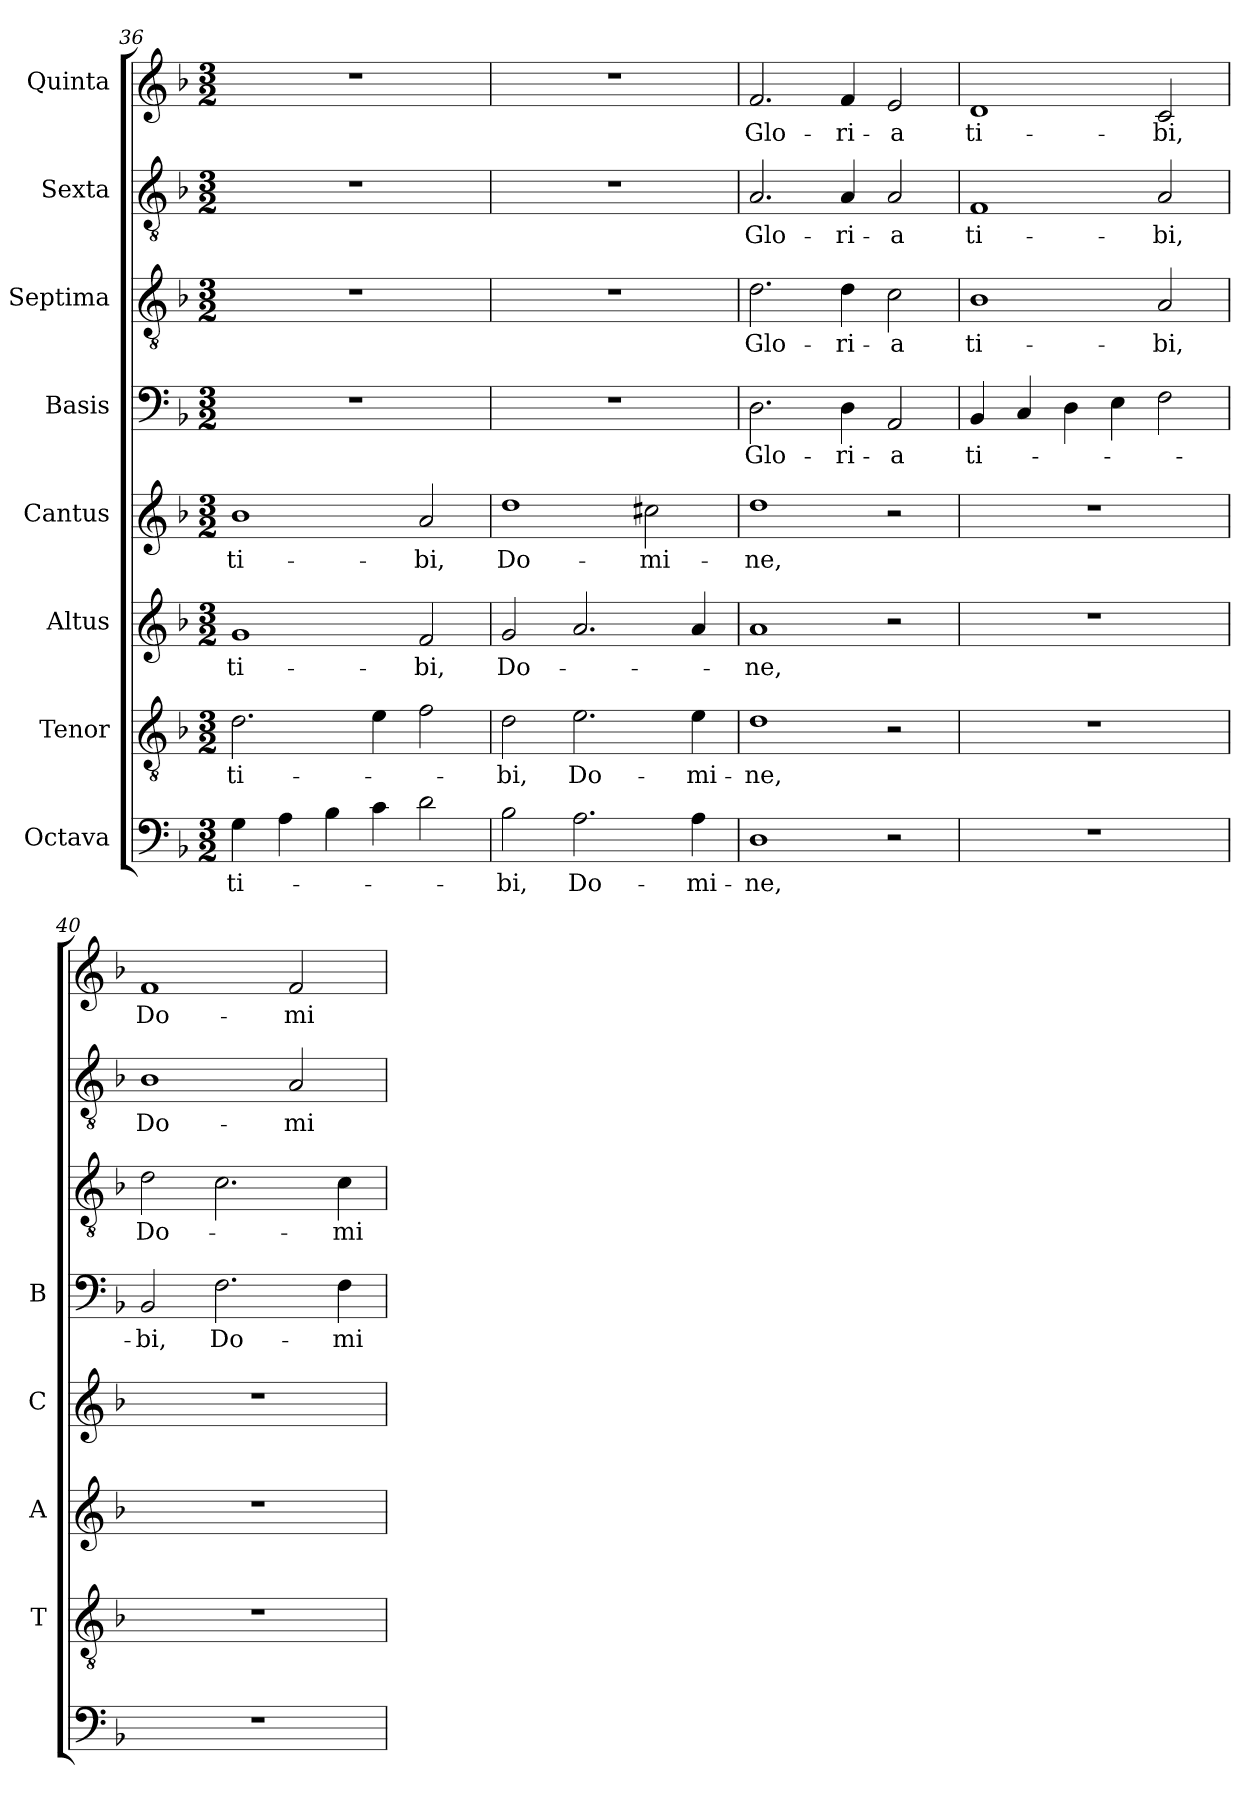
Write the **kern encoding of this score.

**kern	**text	**kern	**text	**kern	**text	**kern	**text	**kern	**text	**kern	**text	**kern	**text	**kern	**text
*part8	*part8	*part7	*part7	*part6	*part6	*part5	*part5	*part4	*part4	*part3	*part3	*part2	*part2	*part1	*part1
*staff8	*staff8	*staff7	*staff7	*staff6	*staff6	*staff5	*staff5	*staff4	*staff4	*staff3	*staff3	*staff2	*staff2	*staff1	*staff1
*I"Octava	*	*I"Tenor	*	*I"Altus	*	*I"Cantus	*	*I"Basis	*	*I"Septima	*	*I"Sexta	*	*I"Quinta	*
*	*	*I'T	*	*I'A	*	*I'C	*	*I'B	*	*	*	*	*	*	*
*clefF4	*	*clefGv2	*	*clefG2	*	*clefG2	*	*clefF4	*	*clefGv2	*	*clefGv2	*	*clefG2	*
*k[b-]	*	*k[b-]	*	*k[b-]	*	*k[b-]	*	*k[b-]	*	*k[b-]	*	*k[b-]	*	*k[b-]	*
*F:	*	*F:	*	*F:	*	*F:	*	*F:	*	*F:	*	*F:	*	*F:	*
*M3/2	*	*M3/2	*	*M3/2	*	*M3/2	*	*M3/2	*	*M3/2	*	*M3/2	*	*M3/2	*
=36	=36	=36	=36	=36	=36	=36	=36	=36	=36	=36	=36	=36	=36	=36	=36
!	!LO:LY:b	!	!LO:LY:b	!	!LO:LY:b	!	!LO:LY:b	!	!	!	!	!	!	!	!
4G\	ti-	2.d\	ti-	1g	ti-	1b-	ti-	1.r	.	1.r	.	1.r	.	1.r	.
4A\	.	.	.	.	.	.	.	.	.	.	.	.	.	.	.
4B-\	.	.	.	.	.	.	.	.	.	.	.	.	.	.	.
4c\	.	4e\	.	.	.	.	.	.	.	.	.	.	.	.	.
!	!	!	!	!	!LO:LY:b	!	!LO:LY:b	!	!	!	!	!	!	!	!
2d\	.	2f\	.	2f/	-bi,	2a/	-bi,	.	.	.	.	.	.	.	.
=37	=37	=37	=37	=37	=37	=37	=37	=37	=37	=37	=37	=37	=37	=37	=37
!	!LO:LY:b	!	!LO:LY:b	!	!LO:LY:b	!	!LO:LY:b	!	!	!	!	!	!	!	!
2B-\	-bi,	2d\	-bi,	2g/	Do-	1dd	Do-	1.r	.	1.r	.	1.r	.	1.r	.
!	!LO:LY:b	!	!LO:LY:b	!	!	!	!	!	!	!	!	!	!	!	!
2.A\	Do-	2.e\	Do-	2.a/	.	.	.	.	.	.	.	.	.	.	.
!	!	!	!	!	!	!	!LO:LY:b	!	!	!	!	!	!	!	!
.	.	.	.	.	.	2cc#X\	-mi-	.	.	.	.	.	.	.	.
!	!LO:LY:b	!	!LO:LY:b	!	!	!	!	!	!	!	!	!	!	!	!
4A\	-mi-	4e\	-mi-	4a/	.	.	.	.	.	.	.	.	.	.	.
=38	=38	=38	=38	=38	=38	=38	=38	=38	=38	=38	=38	=38	=38	=38	=38
!	!LO:LY:b	!	!LO:LY:b	!	!LO:LY:b	!	!LO:LY:b	!	!LO:LY:b	!	!LO:LY:b	!	!LO:LY:b	!	!LO:LY:b
1D	-ne,	1d	-ne,	1a	-ne,	1dd	-ne,	2.D\	Glo-	2.d\	Glo-	2.A/	Glo-	2.f/	Glo-
!	!	!	!	!	!	!	!	!	!LO:LY:b	!	!LO:LY:b	!	!LO:LY:b	!	!LO:LY:b
.	.	.	.	.	.	.	.	4D\	-ri-	4d\	-ri-	4A/	-ri-	4f/	-ri-
!	!	!	!	!	!	!	!	!	!LO:LY:b	!	!LO:LY:b	!	!LO:LY:b	!	!LO:LY:b
2r	.	2r	.	2r	.	2r	.	2AA/	-a	2c\	-a	2A/	-a	2e/	-a
=39	=39	=39	=39	=39	=39	=39	=39	=39	=39	=39	=39	=39	=39	=39	=39
!	!	!	!	!	!	!	!	!	!LO:LY:b	!	!LO:LY:b	!	!LO:LY:b	!	!LO:LY:b
1.r	.	1.r	.	1.r	.	1.r	.	4BB-/	ti-	1B-	ti-	1F	ti-	1d	ti-
.	.	.	.	.	.	.	.	4C/	.	.	.	.	.	.	.
.	.	.	.	.	.	.	.	4D\	.	.	.	.	.	.	.
.	.	.	.	.	.	.	.	4E\	.	.	.	.	.	.	.
!	!	!	!	!	!	!	!	!	!	!	!LO:LY:b	!	!LO:LY:b	!	!LO:LY:b
.	.	.	.	.	.	.	.	2F\	.	2A/	-bi,	2A/	-bi,	2c/	-bi,
!!LO:PB:g=z
=40	=40	=40	=40	=40	=40	=40	=40	=40	=40	=40	=40	=40	=40	=40	=40
!	!	!	!	!	!	!	!	!	!LO:LY:b	!	!LO:LY:b	!	!LO:LY:b	!	!LO:LY:b
1.r	.	1.r	.	1.r	.	1.r	.	2BB-/	-bi,	2d\	Do-	1B-	Do-	1f	Do-
!	!	!	!	!	!	!	!	!	!LO:LY:b	!	!	!	!	!	!
.	.	.	.	.	.	.	.	2.F\	Do-	2.c\	.	.	.	.	.
!	!	!	!	!	!	!	!	!	!	!	!	!	!LO:LY:b	!	!LO:LY:b
.	.	.	.	.	.	.	.	.	.	.	.	2A/	-mi-	2f/	-mi-
!	!	!	!	!	!	!	!	!	!LO:LY:b	!	!LO:LY:b	!	!	!	!
.	.	.	.	.	.	.	.	4F\	-mi-	4c\	-mi-	.	.	.	.
=	=	=	=	=	=	=	=	=	=	=	=	=	=	=	=
*-	*-	*-	*-	*-	*-	*-	*-	*-	*-	*-	*-	*-	*-	*-	*-
